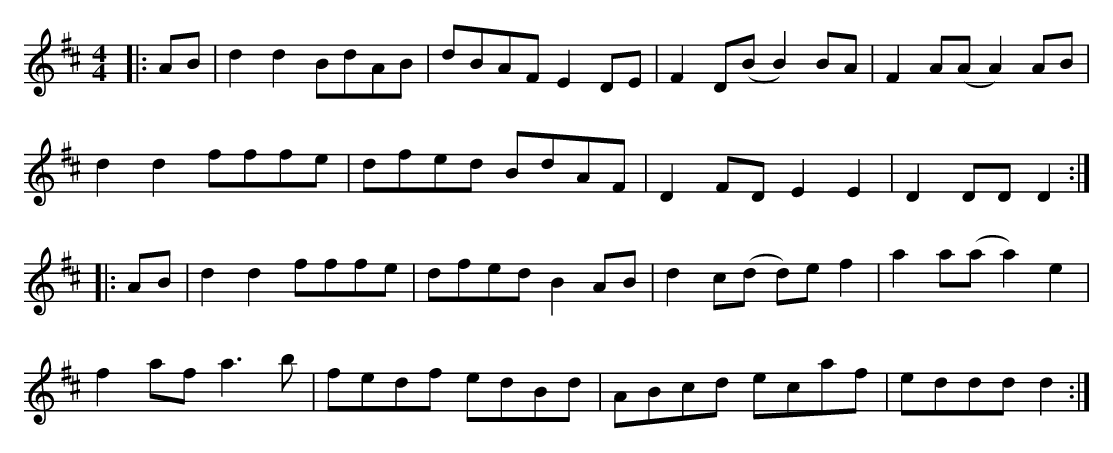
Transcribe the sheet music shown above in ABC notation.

X:1
M:4/4
K:D
|:AB|d2d2 BdAB|dBAF E2 DE|F2 D(B B2) BA|F2 A(A A2) AB|
d2d2 fffe|dfed BdAF|D2 FD E2E2|D2 DD D2:|
|:AB|d2d2 fffe|dfed B2 AB|d2 c(d d)e f2|a2 a(a a2) e2|
f2 af a3 b|fedf edBd|ABcd ecaf|eddd d2:|
